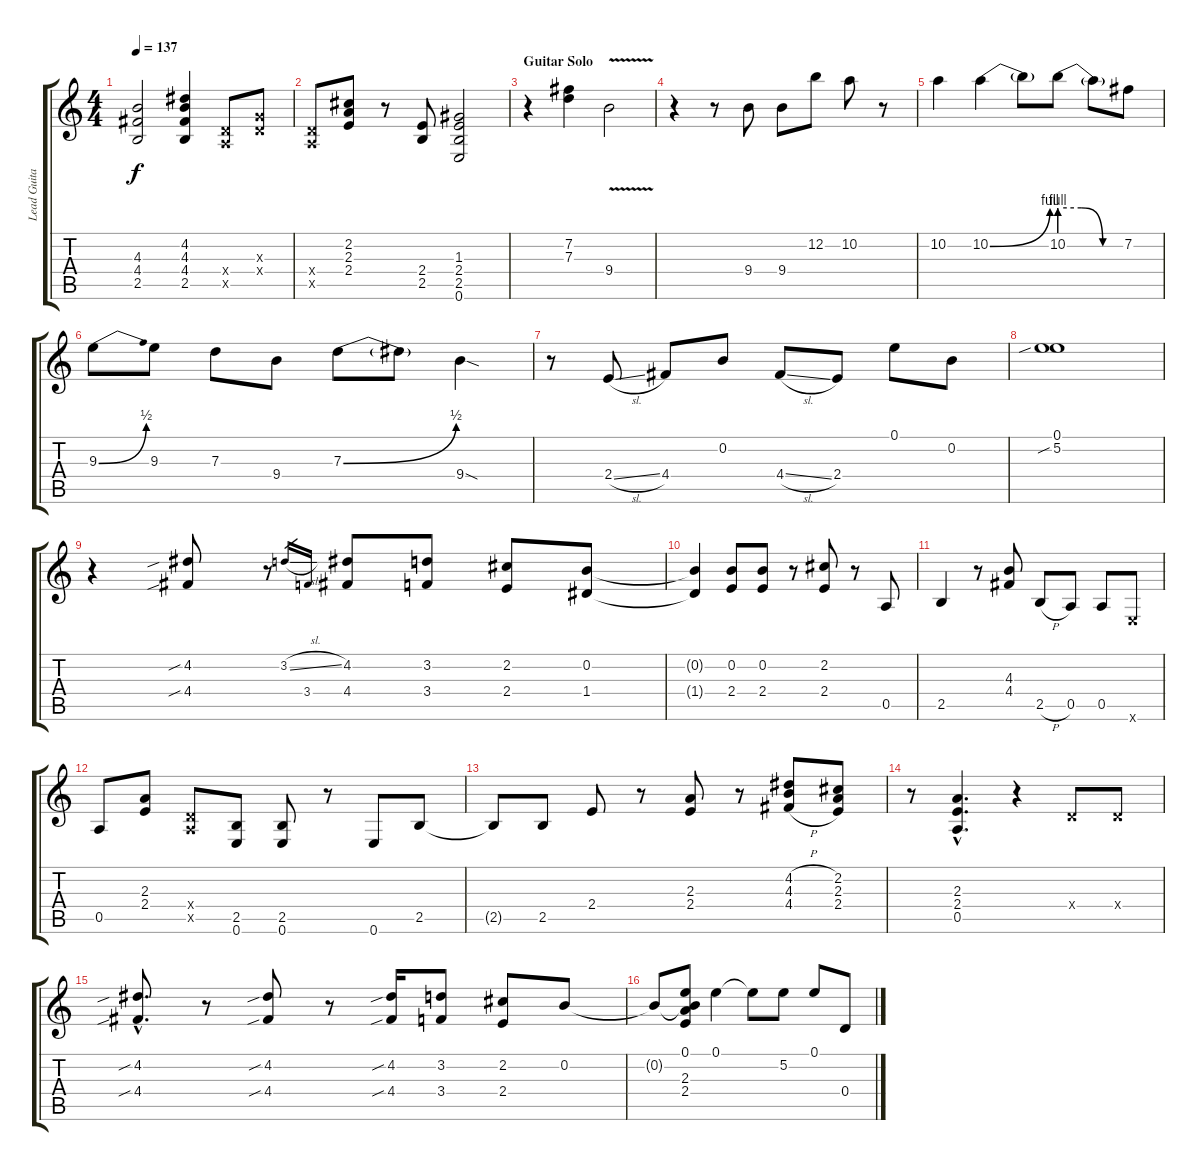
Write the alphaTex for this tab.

\track ("Lead Guitar 2" "Lead Guita") {instrument distortionguitar}
\staff {score tabs}
\tuning (E4 B3 G3 D3 A2 E2) {hide}
\ts (4 4)
\tempo 137
\clef g2
\ks c
(4.3 4.4 2.5).2{dy f} (4.2 4.3 4.4 2.5).4 (0.4{x} 0.5{x}).8 (0.3{x} 0.4{x}).8 |
(0.4{x} 0.5{x}).8 (2.2 2.3 2.4).8 r.8 (2.4 2.5).8 (1.3 2.4 2.5 0.6).2 |
\section ("" "Guitar Solo")
r.4 (7.2 7.3).4 9.4{v}.2 |
r.4 r.8 9.4.8 9.4.8 12.2.8 10.2.8 r.8 |
10.2.4 10.2{be (bend 0 0 60 4)}.4 10.2{t}.8 10.2{be (custom 0 4 20 4 40 0 60 0)}.8 10.2{t}.8 7.2.8 |
9.3{be (bend 0 0 60 2)}.8 9.3.8 7.3.8 9.4.8 7.3{be (bend 0 0 60 2)}.8 7.3{t}.8 9.4{sod}.4 |
r.8 2.4{sl}.8 4.4.8 0.2.8 4.4{sl}.8 2.4.8 0.1.8 0.2.8 |
(0.1 5.2{sib}).1 |
r.4 (4.2{sib} 4.4{sib}).8 r.8 3.2{sl}.16{gr} 3.4.16{gr} (4.2 4.4).8 (3.2 3.4).8 (2.2 2.4).8 (0.2 1.4).8 |
(0.2{t} 1.4{t}).4 (0.2 2.4).8 (0.2 2.4).8 r.8 (2.2 2.4).8 r.8 0.5.8 |
2.5.4 r.8 (4.3 4.4).8 2.5{h}.8 0.5.8 0.5.8 0.6{x}.8 |
0.5.8 (2.3 2.4).8 (0.4{x} 0.5{x}).8 (2.5 0.6).8 (2.5 0.6).8 r.8 0.6.8 2.5.8 |
2.5{t}.8 2.5.8 2.4.8 r.8 (2.3 2.4).8 r.8 (4.2{h} 4.3{h} 4.4{h}).8 (2.2 2.3 2.4).8 |
r.8 (2.3{hac} 2.4{hac} 0.5{hac}).4{d} r.4 0.4{x}.8 0.4{x}.8 |
(4.2{sib hac} 4.4{sib hac}).8{d} r.8 (4.2{sib} 4.4{sib}).8 r.8 (4.2{sib} 4.4{sib}).16 (3.2 3.4).8 (2.2 2.4).8 0.2.8 |
0.2{t}.8 (0.1 0.2{t} 2.3 2.4).8 0.1.4 0.1{t}.8 5.2.8 0.1.8 0.4.8
